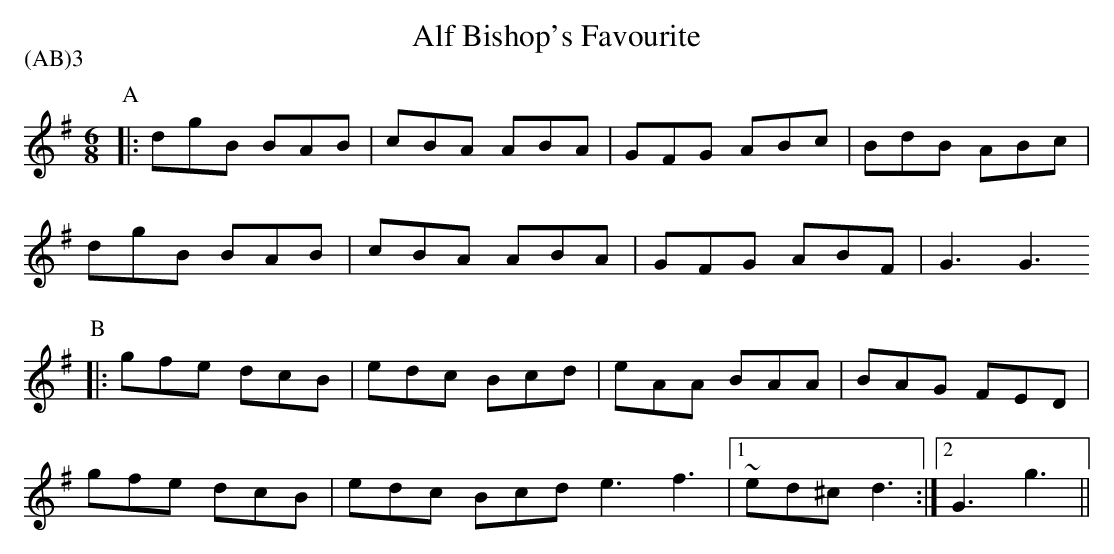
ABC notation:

X:1
T:Alf Bishop's Favourite
P:(AB)3
M: 6/8
L: 1/8
K: G
P:A
|: dgB BAB | cBA ABA | GFG ABc | BdB ABc |
dgB BAB | cBA ABA | GFG ABF | G3 G3
P:B
|:  gfe dcB | edc Bcd | eAA BAA | BAG FED |
gfe dcB |  edc Bcd e3 f3 |1 ~ed^c d3 :|2 G3 g3 ||
